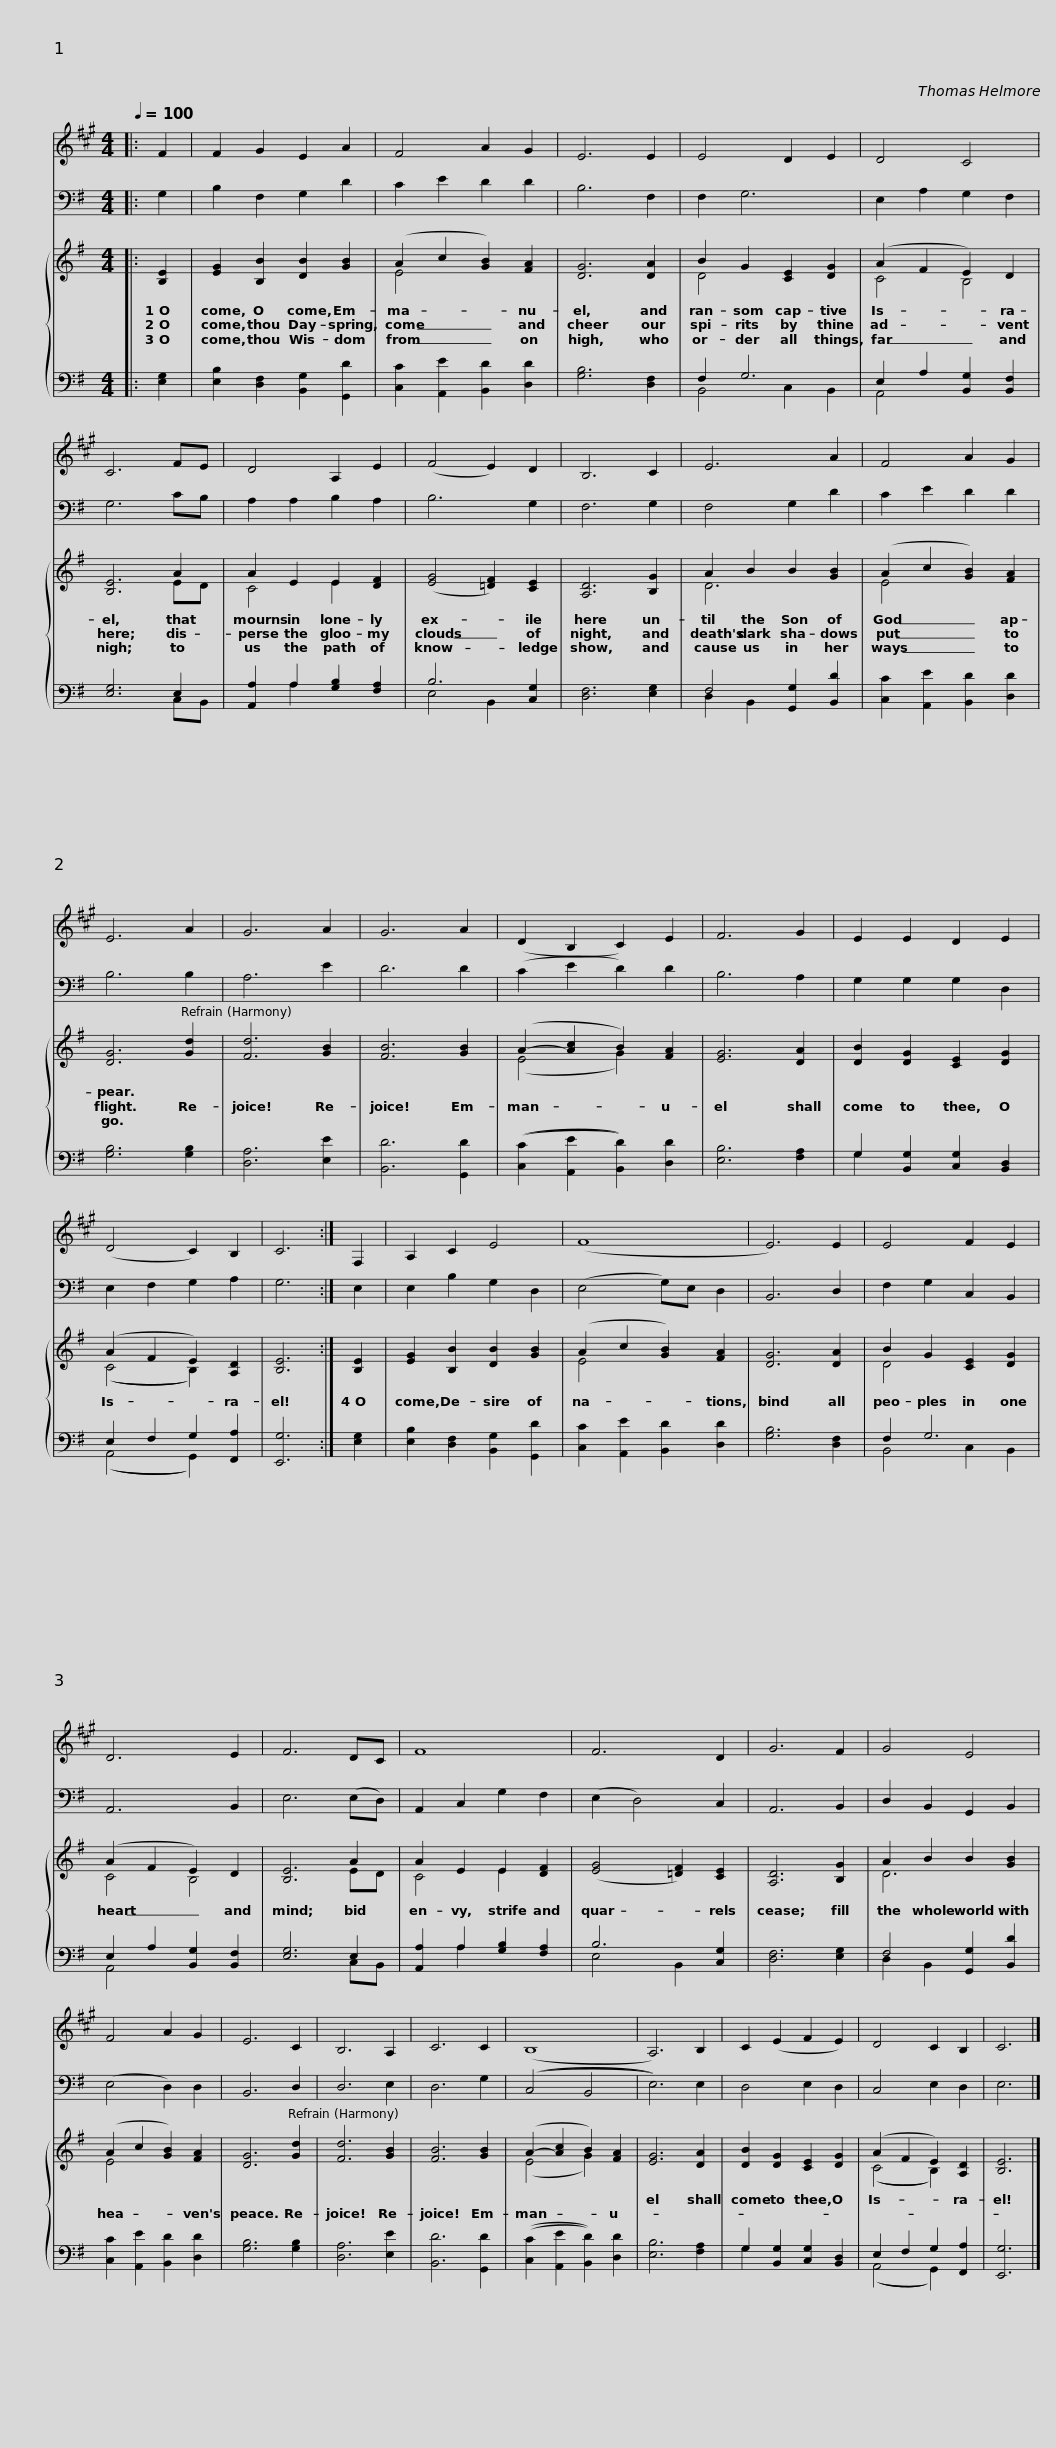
X:1
%%score 1 2 { ( 3 5 ) | ( 4 6 ) }
L:1/8
Q:1/4=100
M:4/4
I:linebreak $
K:G
V:1 treble transpose=-2
V:2 bass
V:3 treble
V:5 treble
V:4 bass
V:6 bass
V:1
[K:A]|: F2 | F2 G2 E2 A2 | F4 A2 G2 | E6 E2 | E4 D2 E2 |$ %5
 D4 C4 | C6 FE | D4 A,2 E2 | (F4 E2) D2 | B,6 C2 |$ %10
 E6 A2 | F4 A2 G2 | E6 A2 | G6 A2 | G6 A2 | %15
 (D2 B,2 C2) E2 |$ F6 G2 | E2 E2 D2 E2 | (D4 C2) B,2 | C6 :| %20
 F,2 | A,2 C2 E4 | (F8 |$ E6) E2 | E4 F2 E2 | %25
 D6 E2 | F6 DC | F8 | F6 D2 | G6 F2 |$ %30
 G4 E4 | F4 A2 G2 | E6 C2 | B,6 A,2 | C6 C2 | %35
 (B,8 |$ A,6) B,2 | C2 (E2 F2 E2) | D4 C2 B,2 | C6 |] %40
V:2
|: G,2 | B,2 F,2 G,2 D2 | C2 E2 D2 D2 | B,6 F,2 | F,2 G,6 |$ %5
 E,2 A,2 G,2 F,2 | G,6 CB, | A,2 A,2 B,2 A,2 | B,6 G,2 | F,6 G,2 |$ %10
 F,4 G,2 D2 | C2 E2 D2 D2 | B,6 B,2 | A,6 E2 | D6 D2 | %15
 (C2 E2 D2) D2 |$ B,6 A,2 | G,2 G,2 G,2 D,2 | E,2 F,2 G,2 A,2 | G,6 :| %20
 E,2 | E,2 B,2 G,2 D,2 | (E,4 G,)E, D,2 |$ B,,6 D,2 | F,2 G,2 C,2 B,,2 | %25
 A,,6 B,,2 | E,6 (E,D,) | A,,2 C,2 G,2 F,2 | (E,2 D,4) C,2 | A,,6 B,,2 |$ %30
 D,2 B,,2 G,,2 B,,2 | (E,4 D,2) D,2 | B,,6 D,2 | D,6 E,2 | D,6 G,2 | %35
 ((C,4 B,,4 |$ E,6)) E,2 | D,4 E,2 D,2 | C,4 E,2 D,2 | E,6 |] %40
V:3
|: [B,E]2 | [EG]2 [B,B]2 [DB]2 [GB]2 | (A2 c2 [GB]2) [FA]2 | [DG]6 [DA]2 | B2 G2 [CE]2 [DG]2 |$ %5
 (A2 F2 E2) D2 | [B,E]6 A2 | A2 E2 E2 [DF]2 | ([EG]4 [=DF]2) [CE]2 | [A,D]6 [B,G]2 |$ %10
 A2 B2 B2 [GB]2 | (A2 c2 [GB]2) [FA]2 | [DG]6 [Gd]2 | [Fd]6 [GB]2 | [FB]6 [GB]2 | %15
 (A2- [Ac]2 B2) [FA]2 |$ [EG]6 [DA]2 | [DB]2 [DG]2 [CE]2 [DG]2 | (A2 F2 E2) [A,D]2 | [B,E]6 :| %20
 [B,E]2 | [EG]2 [B,B]2 [DB]2 [GB]2 | (A2 c2 [GB]2) [FA]2 |$ [DG]6 [DA]2 | B2 G2 [CE]2 [DG]2 | %25
 (A2 F2 E2) D2 | [B,E]6 A2 | A2 E2 E2 [DF]2 | ([EG]4 [=DF]2) [CE]2 | [A,D]6 [B,G]2 |$ %30
 A2 B2 B2 [GB]2 | (A2 c2 [GB]2) [FA]2 | [DG]6 [Gd]2 | [Fd]6 [GB]2 | [FB]6 [GB]2 | %35
 (A2- [Ac]2 B2) [FA]2 |$ [EG]6 [DA]2 | [DB]2 [DG]2 [CE]2 [DG]2 | (A2 F2 E2) [A,D]2 | [B,E]6 |] %40
V:4
|: [E,G,]2 | [E,B,]2 [D,F,]2 [B,,G,]2 [G,,D]2 | [C,C]2 [A,,E]2 [B,,D]2 [D,D]2 | [G,B,]6 [D,F,]2 | F,2 G,6 |$ %5
 E,2 A,2 [B,,G,]2 [B,,F,]2 | [E,G,]6 E,2 | [A,,A,]2 A,2 [G,B,]2 [F,A,]2 | B,6 [C,G,]2 | [D,F,]6 [E,G,]2 |$ %10
 F,4 [G,,G,]2 [B,,D]2 | [C,C]2 [A,,E]2 [B,,D]2 [D,D]2 | [G,B,]6 [G,B,]2 | [D,A,]6 [E,E]2 | [B,,D]6 [G,,D]2 | %15
 (([C,C]2 [A,,E]2 [B,,D]2)) [D,D]2 |$ [E,B,]6 [F,A,]2 | G,2 [B,,G,]2 [C,G,]2 [B,,D,]2 | E,2 F,2 G,2 [F,,A,]2 | [E,,G,]6 :| %20
 [E,G,]2 | [E,B,]2 [D,F,]2 [B,,G,]2 [G,,D]2 | [C,C]2 [A,,E]2 [B,,D]2 [D,D]2 |$ [G,B,]6 [D,F,]2 | F,2 G,6 | %25
 E,2 A,2 [B,,G,]2 [B,,F,]2 | [E,G,]6 E,2 | [A,,A,]2 A,2 [G,B,]2 [F,A,]2 | B,6 [C,G,]2 | [D,F,]6 [E,G,]2 |$ %30
 F,4 [G,,G,]2 [B,,D]2 | [C,C]2 [A,,E]2 [B,,D]2 [D,D]2 | [G,B,]6 [G,B,]2 | [D,A,]6 [E,E]2 | [B,,D]6 [G,,D]2 | %35
 (([C,C]2 [A,,E]2 [B,,D]2)) [D,D]2 |$ [E,B,]6 [F,A,]2 | G,2 [B,,G,]2 [C,G,]2 [B,,D,]2 | E,2 F,2 G,2 [F,,A,]2 | [E,,G,]6 |] %40
V:5
|: x2 | x8 | E4 x4 | x8 | D4 x4 |$ %5
 C4 B,4 | x6 ED | C4 E2 x2 | x8 | x8 |$ %10
 D6 x2 | E4 x4 | x8 | x8 | x8 | %15
 (E4 G2) x2 |$ x8 | x8 | ((C4 B,2)) x2 | x6 :| %20
 x2 | x8 | E4 x4 |$ x8 | D4 x4 | %25
 C4 B,4 | x6 ED | C4 E2 x2 | x8 | x8 |$ %30
 D6 x2 | E4 x4 | x8 | x8 | x8 | %35
 (E4 G2) x2 |$ x8 | x8 | ((C4 B,2)) x2 | x6 |] %40
V:6
|: x2 | x8 | x8 | x8 | B,,4 C,2 B,,2 |$ %5
 A,,4 x4 | x6 C,B,, | x2 A,2 x4 | E,4 B,,2 x2 | x8 |$ %10
 D,2 B,,2 x4 | x8 | x8 | x8 | x8 | %15
 x8 |$ x8 | G,2 x6 | ((A,,4 G,,2)) x2 | x6 :| %20
 x2 | x8 | x8 |$ x8 | B,,4 C,2 B,,2 | %25
 A,,4 x4 | x6 C,B,, | x2 A,2 x4 | E,4 B,,2 x2 | x8 |$ %30
 D,2 B,,2 x4 | x8 | x8 | x8 | x8 | %35
 x8 |$ x8 | G,2 x6 | ((A,,4 G,,2)) x2 | x6 |] %40
